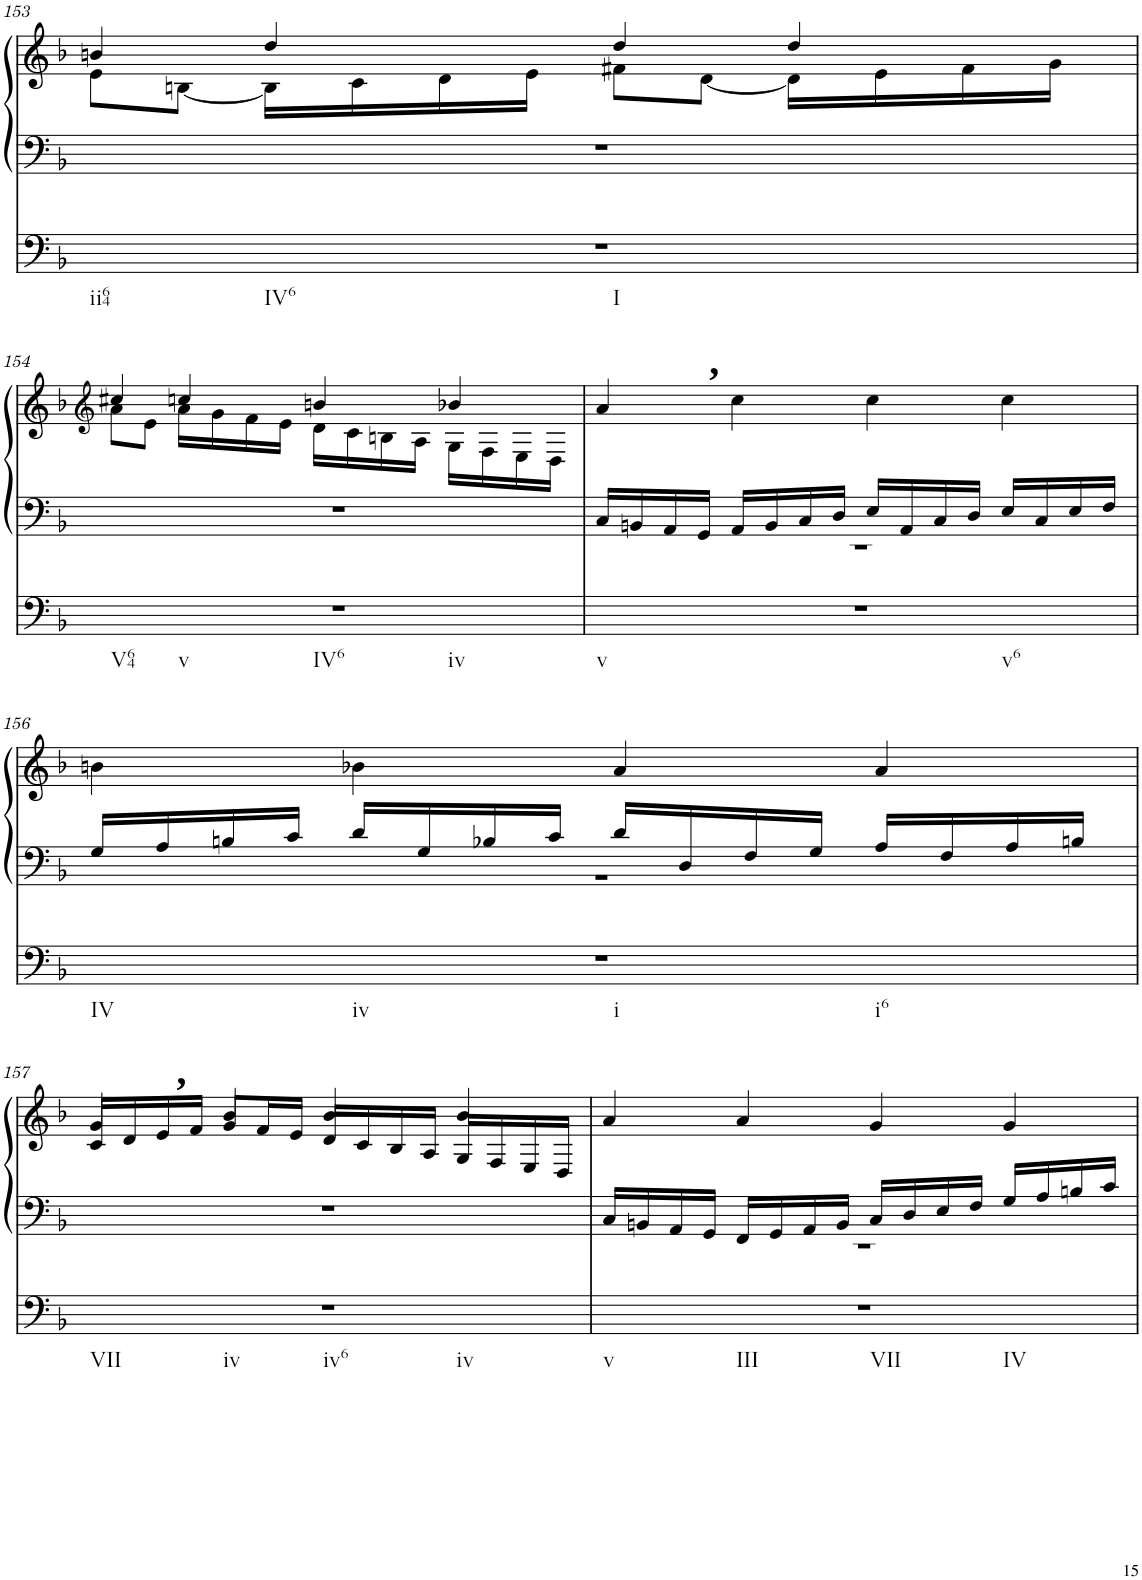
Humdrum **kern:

**kern	**kern	**kern
*part2	*part1	*part1
*staff3	*staff2	*staff1
*I"Pedal	*I"linke Hand	*
!!LO:PB:g=z
*clefF4	*clefF4	*clefG2
*k[b-]	*k[b-]	*k[b-]
*M4/4	*M4/4	*M4/4
=153	=153	=153
*	*	*^
!LO:TX:b:t=ii64	!	!	!
!LO:TX:b:t=IV6	!	!	!
!LO:TX:b:t=I	!	!	!
1r	1r	4bn/	8e\L
.	.	.	[8Bn\J
.	.	4dd/	16B\LL]
.	.	.	16c\
.	.	.	16d\
.	.	.	16e\JJ
.	.	4dd/	8f#X\L
.	.	.	[8d\J
.	.	4dd/	16d\LL]
.	.	.	16e\
.	.	.	16f#\
.	.	.	16g\JJ
!!LO:LB:g=z	!!
=154	=154	=154	=154
*	*	*clefG2	*
*	*	*k[b-]	*
!LO:TX:b:t=V64	!	!	!
!LO:TX:b:t=v	!	!	!
!LO:TX:b:t=IV6	!	!	!
!LO:TX:b:t=iv	!	!	!
1r	1r	4cc#X/	8a\L
.	.	.	8e\J
.	.	4ccn/	16a\LL
.	.	.	16g\
.	.	.	16f\
.	.	.	16e\JJ
.	.	4bn/	16d\LL
.	.	.	16c\
.	.	.	16Bn\
.	.	.	16A\JJ
.	.	4b-X/	16G\LL
.	.	.	16F\
.	.	.	16E\
.	.	.	16D\JJ
=155	=155	=155	=155
*	*^	*	*
!LO:TX:b:t=v	!	!	!	!
!LO:TX:b:t=v6	!	!	!	!
*	*	*	*v	*v
1r	16C/LL	1r	4a/
.	16BBn/	.	.
.	16AA/	.	.
.	16GG/JJ	.	.
!	!	!	!LO:TX:a:B:t=,
.	16AA/LL	.	4cc\
.	16BB/	.	.
.	16C/	.	.
.	16D/JJ	.	.
.	16E/LL	.	4cc\
.	16AA/	.	.
.	16C/	.	.
.	16D/JJ	.	.
.	16E/LL	.	4cc\
.	16C/	.	.
.	16E/	.	.
.	16F/JJ	.	.
!!LO:LB:g=z
=156	=156	=156	=156
!LO:TX:b:t=IV	!	!	!
!LO:TX:b:t=iv	!	!	!
!LO:TX:b:t=i	!	!	!
!LO:TX:b:t=i6	!	!	!
1r	16G/LL	1r	4bn\
.	16A/	.	.
.	16Bn/	.	.
.	16c/JJ	.	.
.	16d/LL	.	4b-X\
.	16G/	.	.
.	16B-X/	.	.
.	16c/JJ	.	.
.	16d/LL	.	4a/
.	16D/	.	.
.	16F/	.	.
.	16G/JJ	.	.
.	16A/LL	.	4a/
.	16F/	.	.
.	16A/	.	.
.	16Bn/JJ	.	.
*	*v	*v	*
!!LO:LB:g=z
=157	=157	=157
*	*	*^
!LO:TX:b:t=VII	!	!	!
!LO:TX:b:t=iv	!	!	!
!LO:TX:b:t=iv6	!	!	!
!LO:TX:b:t=iv	!	!	!
1r	1r	16c/LL	4g/
.	.	16d/	.
.	.	16e/	.
!	!	!LO:TX:a:B:t=,	!
.	.	16f/JJ	.
.	.	8g/L	4b-/
.	.	16f/L	.
.	.	16e/JJ	.
.	.	16d/LL	4b-/
.	.	16c/	.
.	.	16B-/	.
.	.	16A/JJ	.
.	.	16G/LL	4b-/
.	.	16F/	.
.	.	16E/	.
.	.	16D/JJ	.
*	*	*v	*v
=158	=158	=158
*	*^	*
!LO:TX:b:t=v	!	!	!
!LO:TX:b:t=III	!	!	!
!LO:TX:b:t=VII	!	!	!
!LO:TX:b:t=IV	!	!	!
1r	16C/LL	1r	4a/
.	16BBn/	.	.
.	16AA/	.	.
.	16GG/JJ	.	.
.	16FF/LL	.	4a/
.	16GG/	.	.
.	16AA/	.	.
.	16BB/JJ	.	.
.	16C/LL	.	4g/
.	16D/	.	.
.	16E/	.	.
.	16F/JJ	.	.
.	16G/LL	.	4g/
.	16A/	.	.
.	16Bn/	.	.
.	16c/JJ	.	.
*	*v	*v	*
=	=	=
*-	*-	*-
